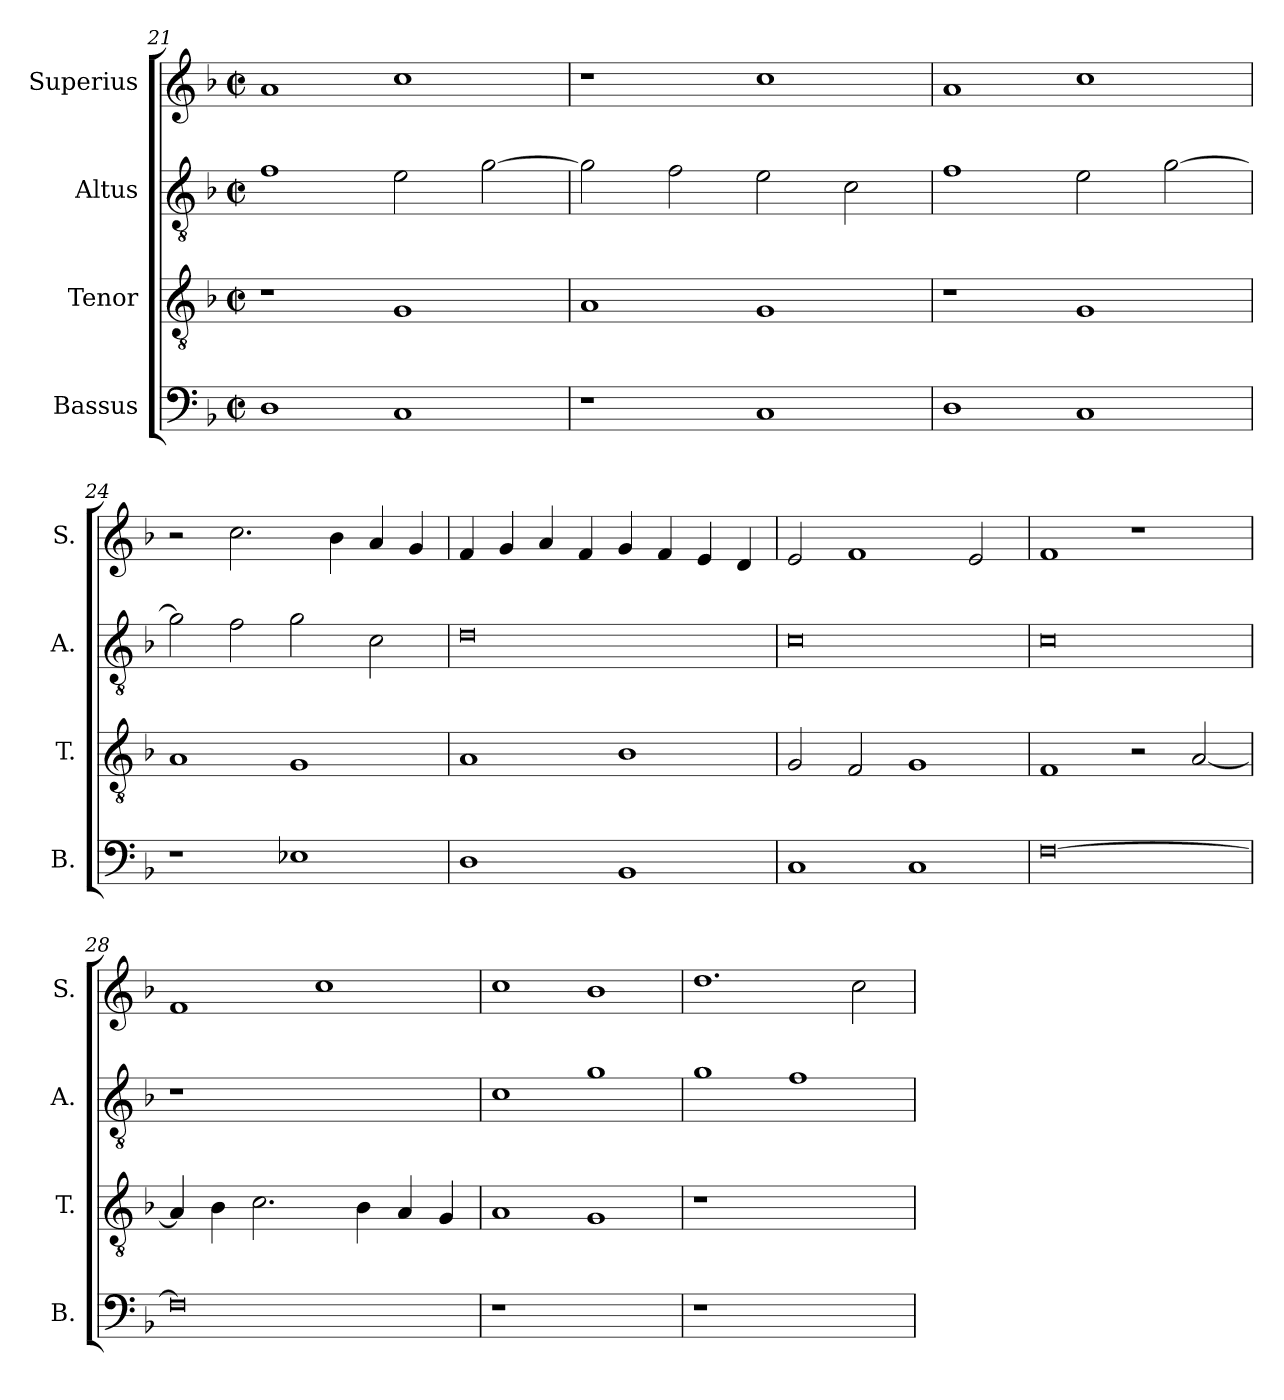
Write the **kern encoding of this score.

**kern	**kern	**kern	**kern
*part4	*part3	*part2	*part1
*staff4	*staff3	*staff2	*staff1
*I"Bassus	*I"Tenor	*I"Altus	*I"Superius
*I'B.	*I'T.	*I'A.	*I'S.
*clefF4	*clefGv2	*clefGv2	*clefG2
*	*ITrd7c12	*ITrd7c12	*
*k[b-]	*k[b-]	*k[b-]	*k[b-]
*F:	*F:	*F:	*F:
*M2/2	*M2/2	*M2/2	*M2/2
*met(c|)	*met(c|)	*met(c|)	*met(c|)
=21	=21	=21	=21
1Di	1r	1Fi	1ai
1Ci	1GGi	2Ei\	1cci
.	.	[>2Gi\	.
=22	=22	=22	=22
1r	1AAi	2Gi\]	1r
.	.	2Fi\	.
1Ci	1GGi	2Ei\	1cci
.	.	2Ci\	.
!!LO:LB:g=z
=23	=23	=23	=23
1Di	1r	1Fi	1ai
1Ci	1GGi	2Ei\	1cci
.	.	[>2Gi\	.
=24	=24	=24	=24
1r	1AAi	2Gi\]	2r
.	.	2Fi\	2.cci\
1E-Xi	1GGi	2Gi\	.
.	.	.	4b-i\
.	.	2Ci\	4ai/
.	.	.	4gi/
=25	=25	=25	=25
1Di	1AAi	0Di	4fi/
.	.	.	4gi/
.	.	.	4ai/
.	.	.	4fi/
1BB-i	1BB-i	.	4gi/
.	.	.	4fi/
.	.	.	4ei/
.	.	.	4di/
=26	=26	=26	=26
1Ci	2GGi/	0Ci	2ei/
.	2FFi/	.	1fi
1Ci	1GGi	.	.
.	.	.	2ei/
=27	=27	=27	=27
[>0Fi	1FFi	0Ci	1fi
.	2r	.	1r
.	[<2AAi/	.	.
!!LO:LB:g=z
=28	=28	=28	=28
!	!	!LO:N:vis=1	!
0Fi]	4AAi/]	1r	1fi
.	4BB-i\	.	.
.	2.Ci\	.	.
.	.	1ryy	1cci
.	4BB-i\	.	.
.	4AAi/	.	.
.	4GGi/	.	.
=29	=29	=29	=29
!LO:N:vis=1	!	!	!
1r	1AAi	1Ci	1cci
1ryy	1GGi	1Gi	1b-i
=30	=30	=30	=30
!LO:N:vis=1	!LO:N:vis=1	!	!
1r	1r	1Gi	1.ddi
1ryy	1ryy	1Fi	.
.	.	.	2cci\
=	=	=	=
*-	*-	*-	*-
